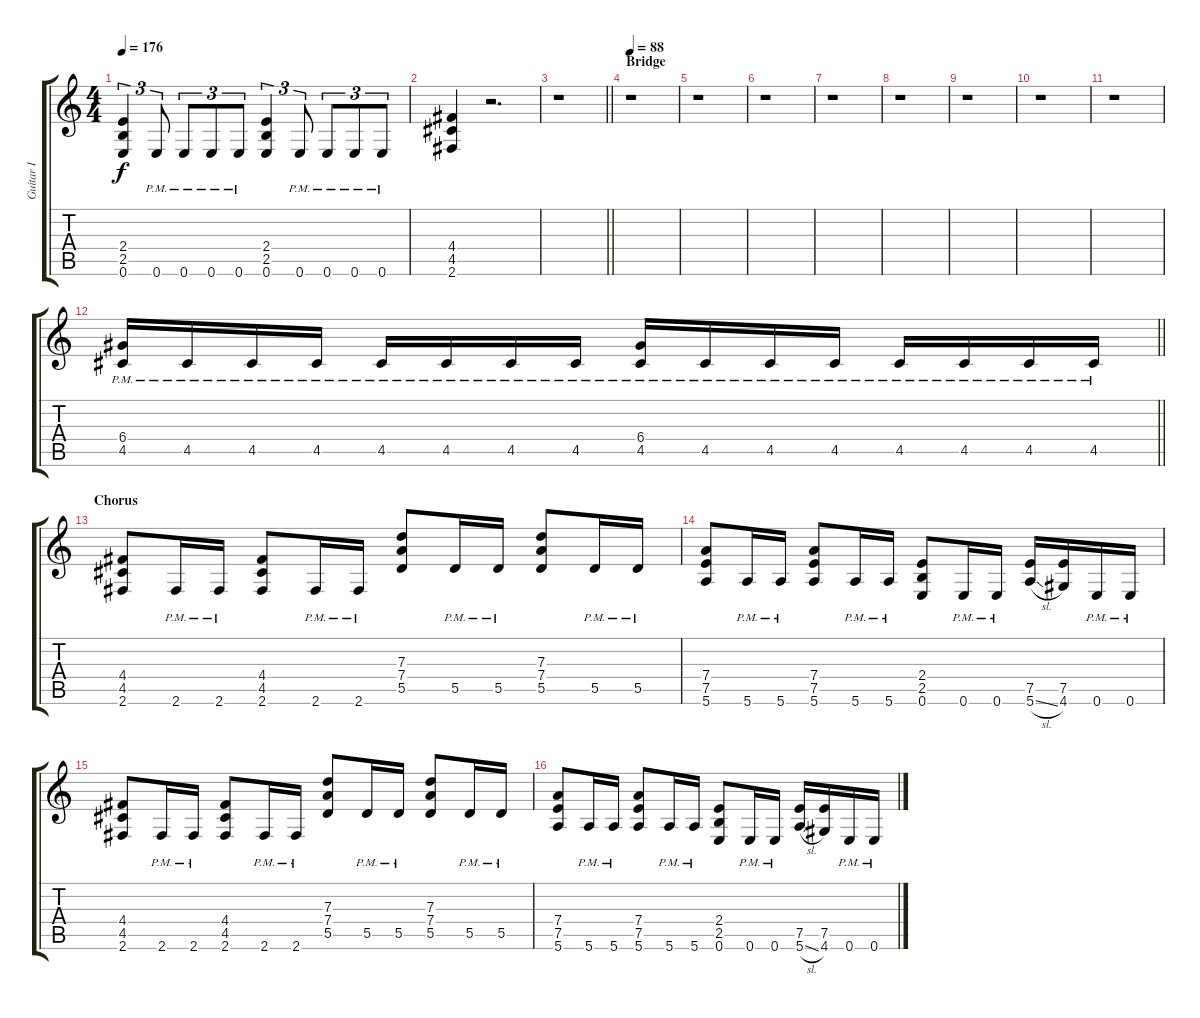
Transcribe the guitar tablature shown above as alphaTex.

\track ("Guitar I" "Guitar I") {instrument overdrivenguitar}
\staff {score tabs}
\tuning (E4 B3 G3 D3 A2 E2) {hide}
\ts (4 4)
\tempo 176
\clef g2
\ks c
(2.4 2.5 0.6).4{tu (3 2) dy f} 0.6{pm}.8{tu (3 2)} 0.6{pm}.8{tu (3 2)} 0.6{pm}.8{tu (3 2)} 0.6{pm}.8{tu (3 2)} (2.4 2.5 0.6).4{tu (3 2)} 0.6{pm}.8{tu (3 2)} 0.6{pm}.8{tu (3 2)} 0.6{pm}.8{tu (3 2)} 0.6{pm}.8{tu (3 2)} |
(4.4 4.5 2.6).4 r.2{d} |
\barLineRight lightlight
r.1 |
\section ("" "Bridge")
\tempo 88
r.1 |
r.1 |
r.1 |
r.1 |
r.1 |
r.1 |
r.1 |
r.1 |
\barLineRight lightlight
(6.4{pm} 4.5{pm}).16 4.5{pm}.16 4.5{pm}.16 4.5{pm}.16 4.5{pm}.16 4.5{pm}.16 4.5{pm}.16 4.5{pm}.16 (6.4{pm} 4.5{pm}).16 4.5{pm}.16 4.5{pm}.16 4.5{pm}.16 4.5{pm}.16 4.5{pm}.16 4.5{pm}.16 4.5{pm}.16 |
\section ("" "Chorus")
(4.4 4.5 2.6).8 2.6{pm}.16 2.6{pm}.16 (4.4 4.5 2.6).8 2.6{pm}.16 2.6{pm}.16 (7.3 7.4 5.5).8 5.5{pm}.16 5.5{pm}.16 (7.3 7.4 5.5).8 5.5{pm}.16 5.5{pm}.16 |
(7.4 7.5 5.6).8 5.6{pm}.16 5.6{pm}.16 (7.4 7.5 5.6).8 5.6{pm}.16 5.6{pm}.16 (2.4 2.5 0.6).8 0.6{pm}.16 0.6{pm}.16 (7.5 5.6{sl}).16 (7.5 4.6).16 0.6{pm}.16 0.6{pm}.16 |
(4.4 4.5 2.6).8 2.6{pm}.16 2.6{pm}.16 (4.4 4.5 2.6).8 2.6{pm}.16 2.6{pm}.16 (7.3 7.4 5.5).8 5.5{pm}.16 5.5{pm}.16 (7.3 7.4 5.5).8 5.5{pm}.16 5.5{pm}.16 |
(7.4 7.5 5.6).8 5.6{pm}.16 5.6{pm}.16 (7.4 7.5 5.6).8 5.6{pm}.16 5.6{pm}.16 (2.4 2.5 0.6).8 0.6{pm}.16 0.6{pm}.16 (7.5 5.6{sl}).16 (7.5 4.6).16 0.6{pm}.16 0.6{pm}.16
